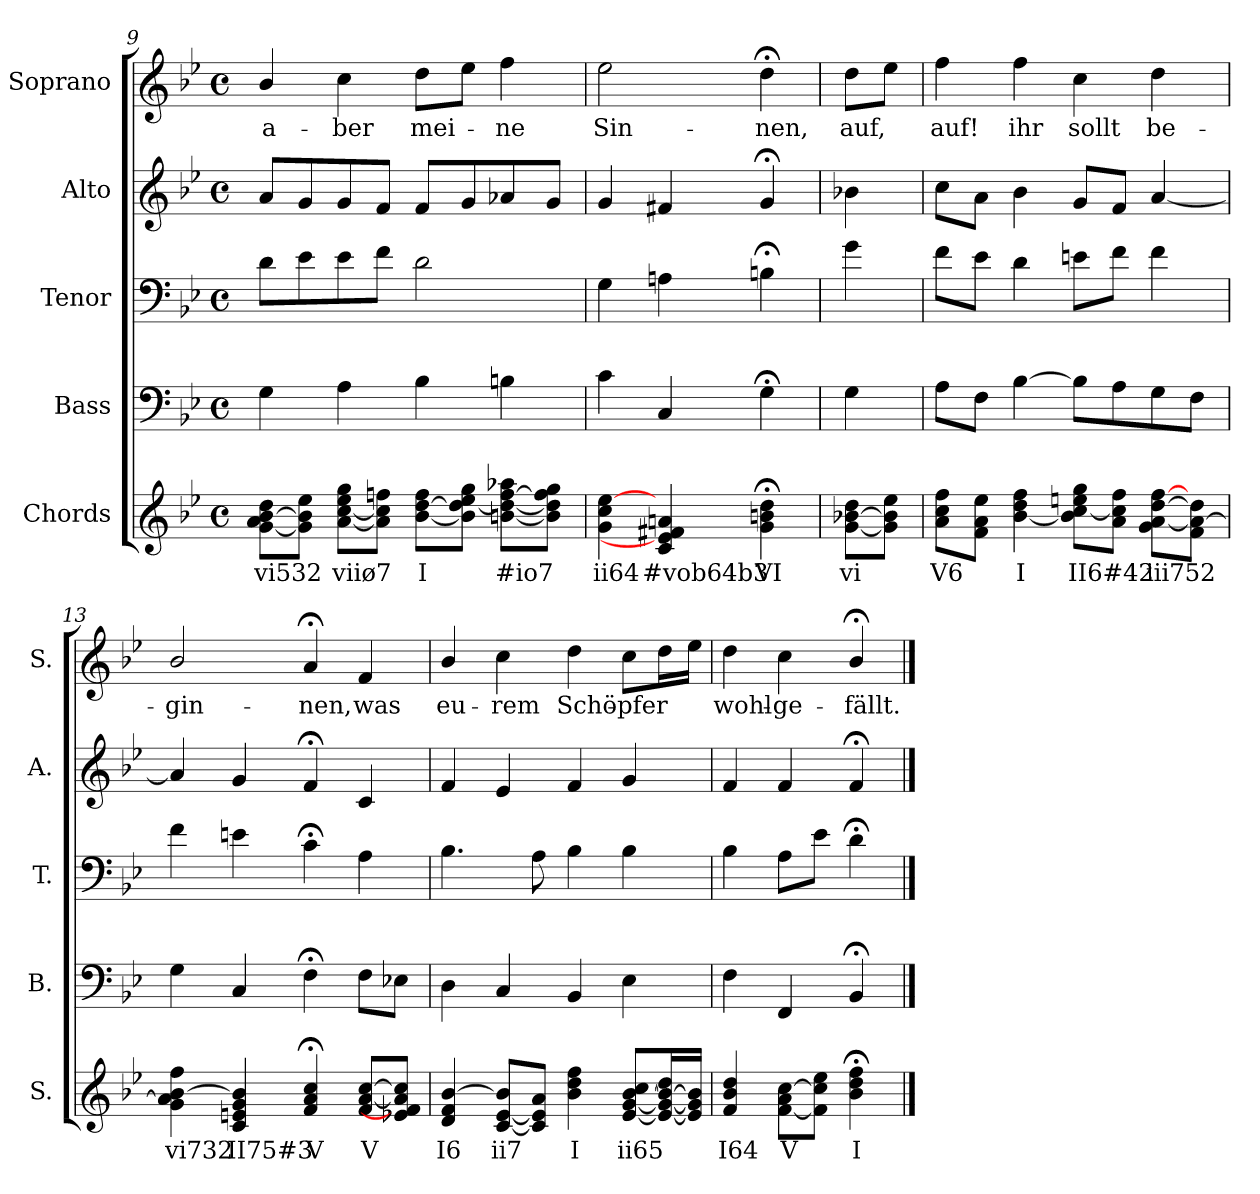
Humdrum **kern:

**kern	**text	**kern	**kern	**kern	**kern	**text
*part5	*part5	*part4	*part3	*part2	*part1	*part1
*staff5	*staff5	*staff4	*staff3	*staff2	*staff1	*staff1
*I"Chords	*	*I"Bass	*I"Tenor	*I"Alto	*I"Soprano	*
*I'S.	*	*I'B.	*I'T.	*I'A.	*I'S.	*
*clefG2	*	*clefF4	*clefF4	*clefG2	*clefG2	*
*k[b-e-]	*	*k[b-e-]	*k[b-e-]	*k[b-e-]	*k[b-e-]	*
*B-:	*	*B-:	*B-:	*B-:	*B-:	*
*M4/4	*	*M4/4	*M4/4	*M4/4	*M4/4	*
*met(c)	*	*met(c)	*met(c)	*met(c)	*met(c)	*
=9	=9	=9	=9	=9	=9	=9
!	!	!	!	!	!	!LO:LY:b
[8g\ 8a [8b- 8ddL	vi532	4G\	8d\L	8a/L	4b-/	a-
8g\] 8b-] 8ee-J	.	.	8e-\	8g/	.	.
!	!	!	!	!	!	!LO:LY:b
[8a\ [8cc 8ee- 8ggL	viiø7	4A\	8e-\	8g/	4cc\	-ber
8a\] 8cc] 8ffnJ	.	.	8f\J	8f/J	.	.
!	!	!	!	!	!	!LO:LY:b
[8b-\ [8dd 8ffL	I	4B-\	2d\	8f/L	8dd\L	mei-
8b-\] 8dd_ 8ee- 8ggJ	.	.	.	8g/	8ee-\J	.
!	!	!	!	!	!	!LO:LY:b
[8bn\ 8dd_ [8ff 8aa-XL	#io7	4Bn\	.	8a-X/	4ff\	-ne
8b\] 8dd] 8ff] 8ggJ	.	.	.	8g/J	.	.
=10	=10	=10	=10	=10	=10	=10
!	!	!	!	!	!	!LO:LY:b
4g 4cc [4ee-	ii64	4c\	4G\	4g/	2ee-\	Sin-
4c 4e-] 4f#X 4an	#vob64b3	4C/	4An\	4f#X/	.	.
!	!	!	!	!	!	!LO:LY:b
4g;< 4bn;< 4dd;<	VI	4G;<\	4Bn;<\	4g;</	4dd;<\	-nen,
!!LO:PB:g=z
=11	=11	=11	=11	=11	=11	=11
!	!	!	!	!	!	!LO:LY:b
[8g\ [8b-X 8ddL	vi	4G\	4g\	4b-X\	8dd\L	auf,
8g\] 8b-] 8ee-J	.	.	.	.	8ee-\J	.
=12	=12	=12	=12	=12	=12	=12
!	!	!	!	!	!	!LO:LY:b
8a\ 8cc 8ffL	V6	8A\L	8f\L	8cc\L	4ff\	auf!
8f\ 8a 8ee-J	.	8F\J	8e-\J	8a\J	.	.
!	!	!	!	!	!	!LO:LY:b
[4b- 4dd 4ff	I	[4B-\	4d\	4b-\	4ff\	ihr
!	!	!	!	!	!	!LO:LY:b
8b-\] [8cc 8een 8ggL	II6#42	8B-\L]	8en\L	8g/L	4cc\	sollt
8a\ 8cc] 8ffJ	.	8A\	8f\J	8f/J	.	.
!	!	!	!	!	!	!LO:LY:b
8g\ [8a [8dd [8ffL	iii752	8G\	4f\	[4a/	4dd\	be-
8f\ 8a_ 8dd]J	.	8F\J	.	.	.	.
=13	=13	=13	=13	=13	=13	=13
!	!	!	!	!	!	!LO:LY:b
4g 4a] [4b- 4ff	vi732	4G\	4f\	4a/]	2b-/	-gin-
4c 4en 4g 4b-]	II75#3	4C/	4en\	4g/	.	.
!	!	!	!	!	!	!LO:LY:b
4f;< 4a;< 4cc;<	V	4F;<\	4c;<\	4f;</	4a;</	-nen,
!	!	!	!	!	!	!LO:LY:b
8f/ [8a [8ccL	V	8F\L	4A\	4c/	4f/	was
8e-X/ 8f] 8a] 8cc]J	.	8E-X\J	.	.	.	.
=14	=14	=14	=14	=14	=14	=14
!	!	!	!	!	!	!LO:LY:b
4d 4f [4b-	I6	4D\	4.B-\	4f/	4b-/	eu-
!	!	!	!	!	!	!LO:LY:b
[8c/ [8e- 8b-]L	ii7	4C/	.	4e-/	4cc\	-rem
8c/] 8e-] 8aJ	.	.	8A\	.	.	.
!	!	!	!	!	!	!LO:LY:b
4b- 4dd 4ff	I	4BB-/	4B-\	4f/	4dd\	Schö-
!	!	!	!	!	!	!LO:LY:b
[8e-/ [8g [8b- 8ccL	ii65	4E-\	4B-\	4g/	8cc\L	-pfer
16e-/_ 16g_ 16b-_ 16ddL	.	.	.	.	16dd\L	.
16e-/] 16g] 16b-]JJ	.	.	.	.	16ee-\JJ	.
=15	=15	=15	=15	=15	=15	=15
!	!	!	!	!	!	!LO:LY:b
4f 4b- 4dd	I64	4F\	4B-\	4f/	4dd\	wohl-
!	!	!	!	!	!	!LO:LY:b
[8f\ 8a [8ccL	V	4FF/	8A\L	4f/	4cc\	-ge-
8f\] 8cc] 8ee-J	.	.	8e-\J	.	.	.
!	!	!	!	!	!	!LO:LY:b
4b-;< 4dd;< 4ff;<	I	4BB-;</	4d;<\	4f;</	4b-;</	-fällt.
==	==	==	==	==	==	==
*-	*-	*-	*-	*-	*-	*-
